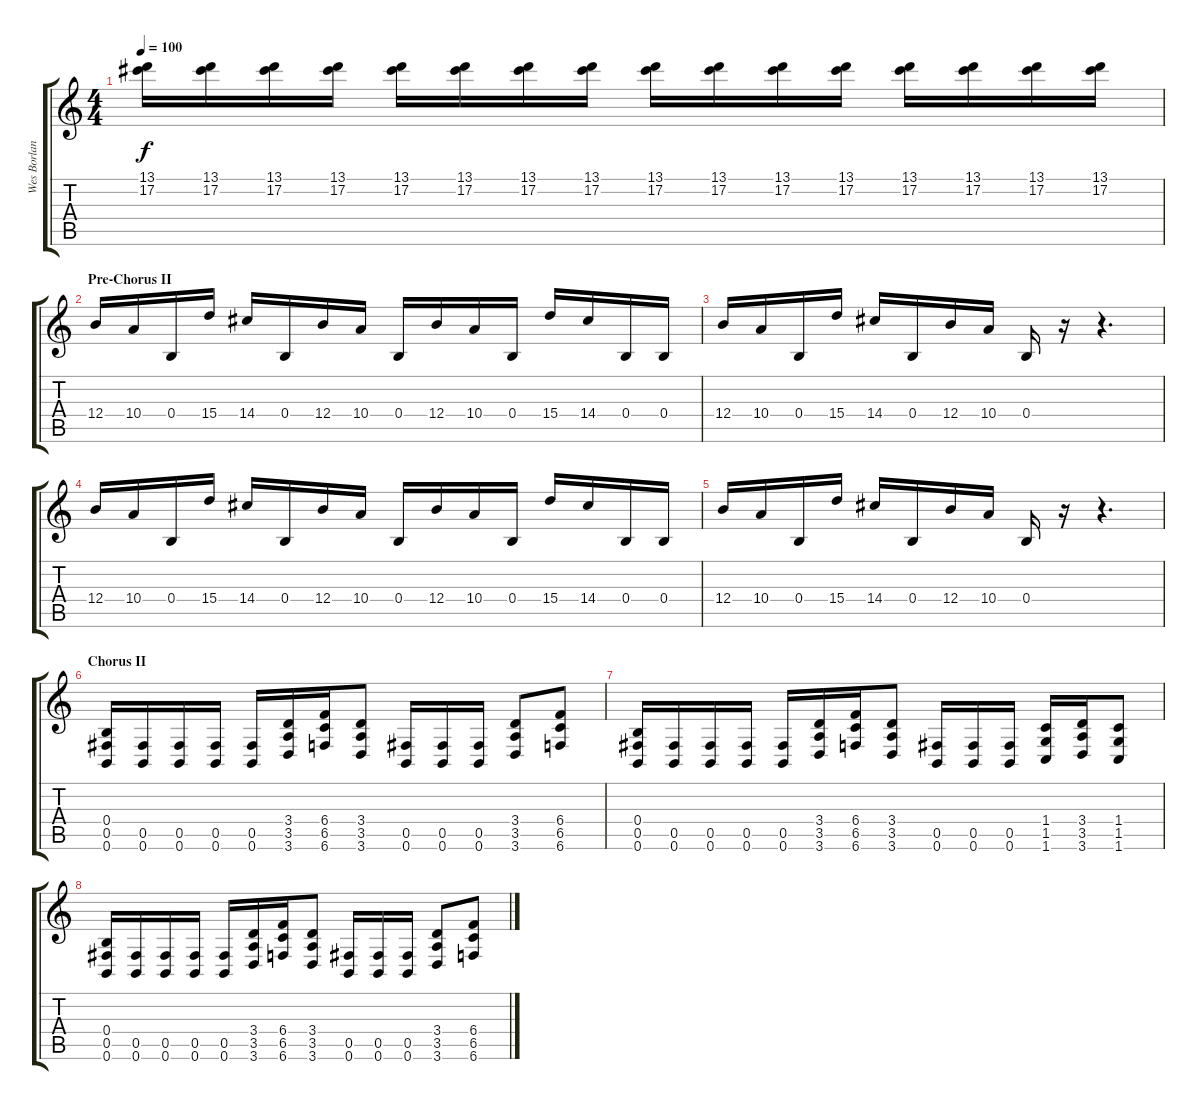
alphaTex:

\track ("Wes Borland - Full Heavy" "Wes Borlan") {instrument distortionguitar}
\staff {score tabs}
\tuning (Db4 Ab3 E3 B2 Gb2 B1) {hide}
\ts (4 4)
\tempo 100
\clef g2
\ks c
(13.1 17.2).16{dy f} (13.1 17.2).16 (13.1 17.2).16 (13.1 17.2).16 (13.1 17.2).16 (13.1 17.2).16 (13.1 17.2).16 (13.1 17.2).16 (13.1 17.2).16 (13.1 17.2).16 (13.1 17.2).16 (13.1 17.2).16 (13.1 17.2).16 (13.1 17.2).16 (13.1 17.2).16 (13.1 17.2).16 |
\section ("" "Pre-Chorus II")
12.4.16 10.4.16 0.4.16 15.4.16 14.4.16 0.4.16 12.4.16 10.4.16 0.4.16 12.4.16 10.4.16 0.4.16 15.4.16 14.4.16 0.4.16 0.4.16 |
12.4.16 10.4.16 0.4.16 15.4.16 14.4.16 0.4.16 12.4.16 10.4.16 0.4.16 r.16 r.4{d} |
12.4.16 10.4.16 0.4.16 15.4.16 14.4.16 0.4.16 12.4.16 10.4.16 0.4.16 12.4.16 10.4.16 0.4.16 15.4.16 14.4.16 0.4.16 0.4.16 |
12.4.16 10.4.16 0.4.16 15.4.16 14.4.16 0.4.16 12.4.16 10.4.16 0.4.16 r.16 r.4{d} |
\section ("" "Chorus II")
(0.4 0.5 0.6).16 (0.5 0.6).16 (0.5 0.6).16 (0.5 0.6).16 (0.5 0.6).16 (3.4 3.5 3.6).16 (6.4 6.5 6.6).16 (3.4 3.5 3.6).8 (0.5 0.6).16 (0.5 0.6).16 (0.5 0.6).16 (3.4 3.5 3.6).8 (6.4 6.5 6.6).8 |
(0.4 0.5 0.6).16 (0.5 0.6).16 (0.5 0.6).16 (0.5 0.6).16 (0.5 0.6).16 (3.4 3.5 3.6).16 (6.4 6.5 6.6).16 (3.4 3.5 3.6).8 (0.5 0.6).16 (0.5 0.6).16 (0.5 0.6).16 (1.4 1.5 1.6).16 (3.4 3.5 3.6).16 (1.4 1.5 1.6).8 |
(0.4 0.5 0.6).16 (0.5 0.6).16 (0.5 0.6).16 (0.5 0.6).16 (0.5 0.6).16 (3.4 3.5 3.6).16 (6.4 6.5 6.6).16 (3.4 3.5 3.6).8 (0.5 0.6).16 (0.5 0.6).16 (0.5 0.6).16 (3.4 3.5 3.6).8 (6.4 6.5 6.6).8
